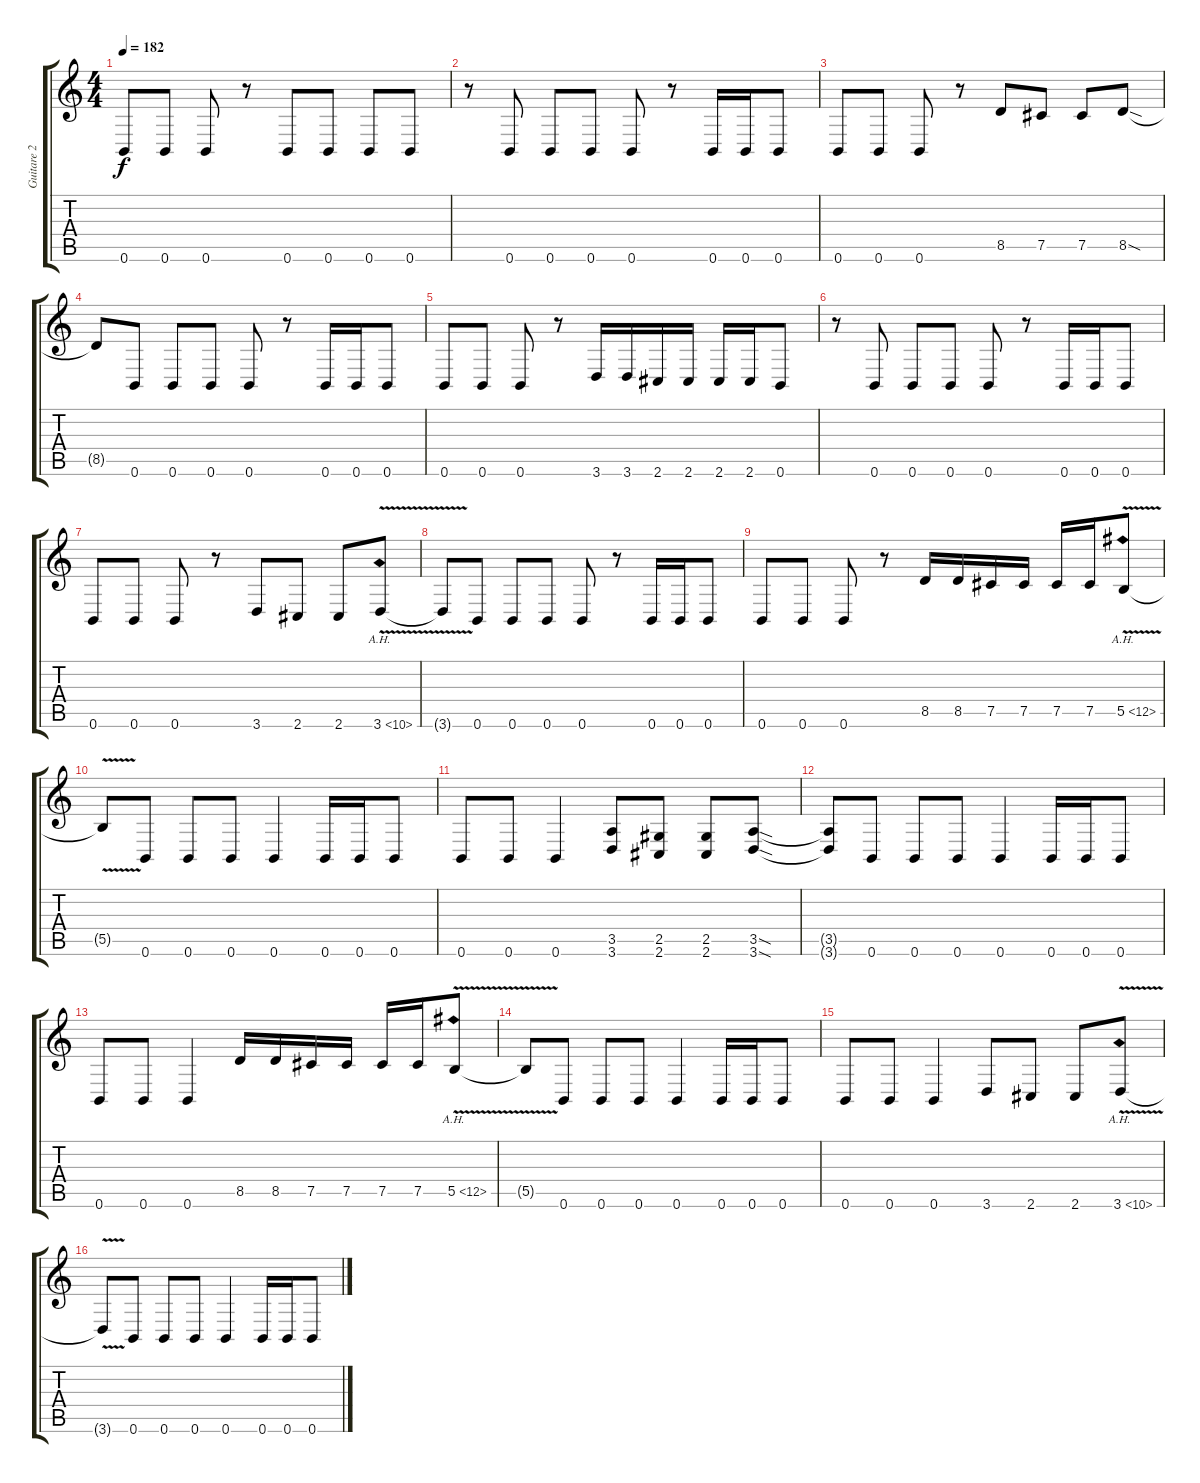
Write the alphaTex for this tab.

\track ("Guitare 2" "Guitare 2") {instrument distortionguitar}
\staff {score tabs}
\tuning (Db4 Ab3 E3 B2 Gb2 B1) {hide}
\ts (4 4)
\tempo 182
\clef g2
\ks c
0.6.8{dy f} 0.6.8 0.6.8 r.8 0.6.8 0.6.8 0.6.8 0.6.8 |
r.8 0.6.8 0.6.8 0.6.8 0.6.8 r.8 0.6.16 0.6.16 0.6.8 |
0.6.8 0.6.8 0.6.8 r.8 8.5.8 7.5.8 7.5.8 8.5{sod}.8 |
8.5{t}.8 0.6.8 0.6.8 0.6.8 0.6.8 r.8 0.6.16 0.6.16 0.6.8 |
0.6.8 0.6.8 0.6.8 r.8 3.6.16 3.6.16 2.6.16 2.6.16 2.6.16 2.6.16 0.6.8 |
r.8 0.6.8 0.6.8 0.6.8 0.6.8 r.8 0.6.16 0.6.16 0.6.8 |
0.6.8 0.6.8 0.6.8 r.8 3.6.8 2.6.8 2.6.8 3.6{ah 7 v}.8 |
3.6{t}.8 0.6.8 0.6.8 0.6.8 0.6.8 r.8 0.6.16 0.6.16 0.6.8 |
0.6.8 0.6.8 0.6.8 r.8 8.5.16 8.5.16 7.5.16 7.5.16 7.5.16 7.5.16 5.5{ah 7 v}.8 |
5.5{t}.8 0.6.8 0.6.8 0.6.8 0.6.4 0.6.16 0.6.16 0.6.8 |
0.6.8 0.6.8 0.6.4 (3.5 3.6).8 (2.5 2.6).8 (2.5 2.6).8 (3.5{sod} 3.6{sod}).8 |
(3.5{t} 3.6{t}).8 0.6.8 0.6.8 0.6.8 0.6.4 0.6.16 0.6.16 0.6.8 |
0.6.8 0.6.8 0.6.4 8.5.16 8.5.16 7.5.16 7.5.16 7.5.16 7.5.16 5.5{ah 7 v}.8 |
5.5{t}.8 0.6.8 0.6.8 0.6.8 0.6.4 0.6.16 0.6.16 0.6.8 |
0.6.8 0.6.8 0.6.4 3.6.8 2.6.8 2.6.8 3.6{ah 7 v}.8 |
3.6{t}.8 0.6.8 0.6.8 0.6.8 0.6.4 0.6.16 0.6.16 0.6.8
